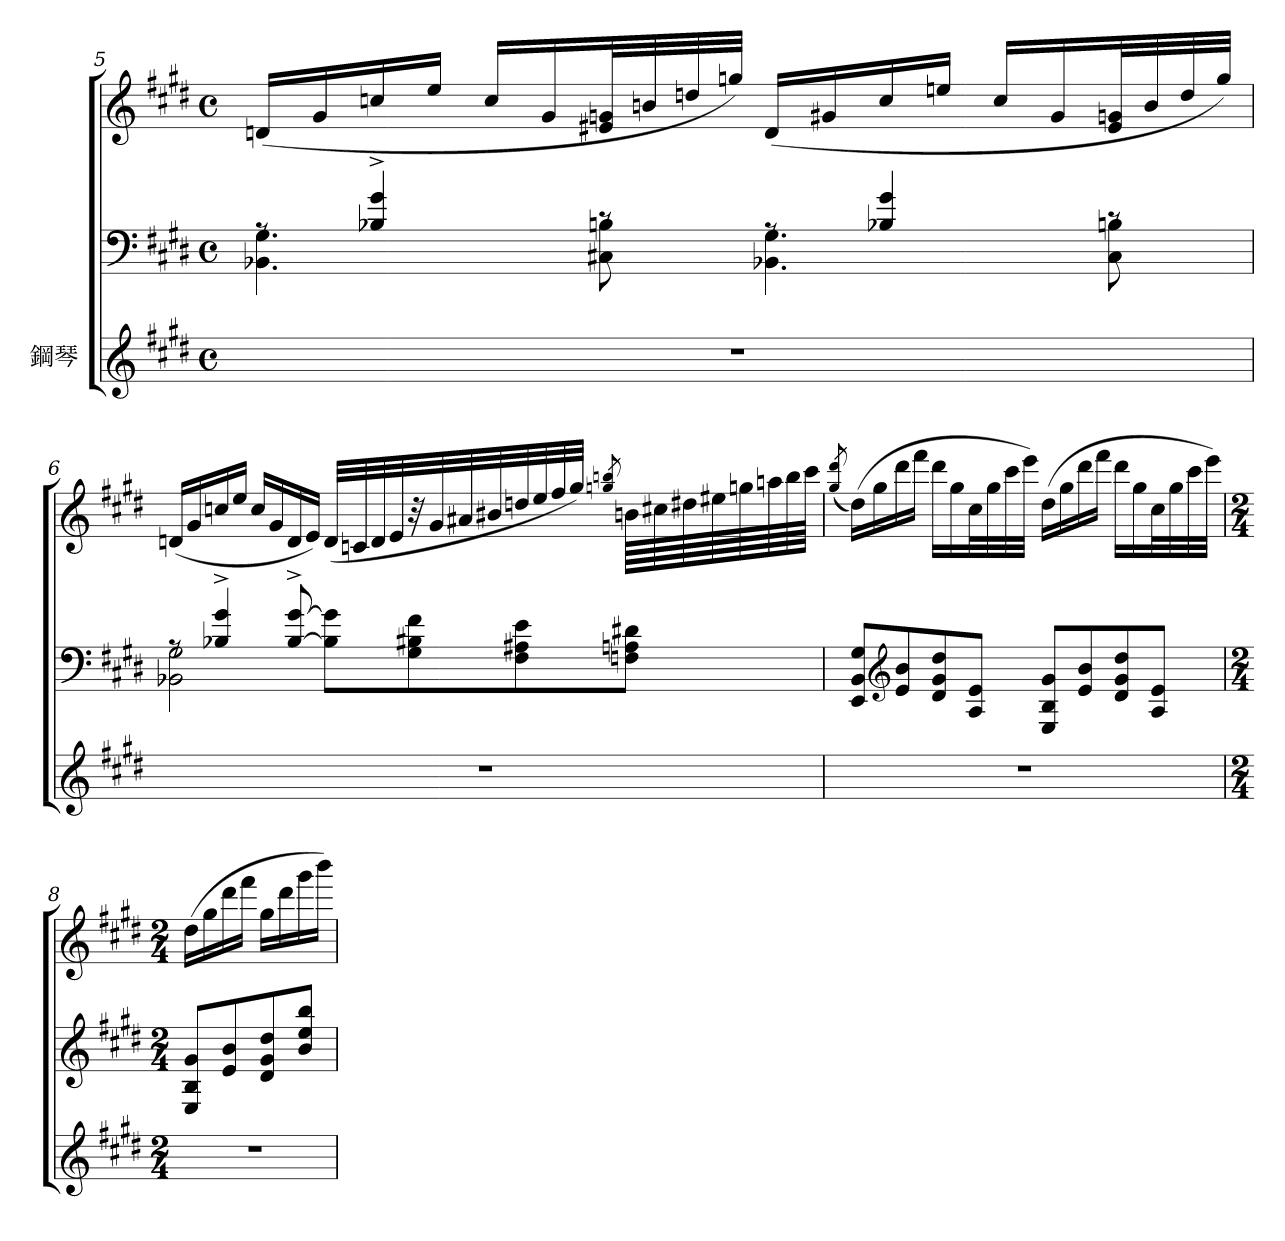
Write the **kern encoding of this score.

**kern	**kern	**kern	**dynam
*part1	*part1	*part1	*part1
*staff3	*staff2	*staff1	*staff1/2/3
*I"鋼琴	*	*	*
!!LO:LB:g=z
*clefG2	*clefF4	*clefG2	*
*k[f#c#g#d#]	*k[f#c#g#d#]	*k[f#c#g#d#]	*
*M4/4	*M4/4	*M4/4	*
*met(c)	*met(c)	*met(c)	*
=5	=5	=5	=5
*	*^	*	*
1r	8rA	4.BB-X\ 4.G#\	(<16dn/LL	.
.	.	.	16g#/	.
.	4B-X/^ 4g#/^	.	16ccn/	.
.	.	.	16ee/JJ	.
.	.	.	16cc/LL	.
.	.	.	16g#/	.
.	8rc	8C#X\ 8Bn\	32e#X/ 32gn/L	.
.	.	.	32bn/	.
.	.	.	32ddn/	.
.	.	.	32ggn/JJJ)	.
.	8rA	4.BB-X\ 4.G#\	(<16d/LL	.
.	.	.	16g#X/	.
.	4B-X/ 4g#/	.	16cc/	.
.	.	.	16een/JJ	.
.	.	.	16cc/LL	.
.	.	.	16g#/	.
.	8rc	8C#\ 8Bn\	32e#/ 32gn/L	.
.	.	.	32b/	.
.	.	.	32dd/	.
.	.	.	32gg/JJJ)	.
=6	=6	=6	=6	=6
1r	8rA	2BB-X\ 2G#\	(<16dn/LL	.
.	.	.	16g#/	.
.	4B-X/^ 4g#/^	.	16ccn/	.
.	.	.	16ee/JJ	.
.	.	.	16cc/LL	.
.	.	.	16g#/	.
.	[8B-/^ [8g#/^	.	16d/	.
.	.	.	16e/JJ)	.
.	8B-\] 8g#\]L	2ryy	(<32d/LLL	.
.	.	.	32cn/	.
.	.	.	32d/	.
.	.	.	32e/	.
.	8G#\ 8B#X\ 8f#\	.	32r	.
.	.	.	32g#/	.
.	.	.	32a#X/	.
.	.	.	32b#X/	.
*	*	*	*MM64	*
.	8F#\ 8A#X\ 8e\	.	32ddn/	.
.	.	.	32ee/	.
*	*	*	*MM56	*
.	.	.	32ff#/	.
.	.	.	32gg#/JJJ)	.
*	*	*	*MM48	*
.	.	.	8qggn/ 8qbbn/	.
.	8Fn\ 8An\ 8d#X\J	.	64bn\LLLL	.
.	.	.	64cc#X\	.
.	.	.	64dd#X\	.
.	.	.	64ee#X\	.
*	*	*	*MM40	*
.	.	.	64gg\	.
.	.	.	64aan\	.
.	.	.	64bb\	.
.	.	.	64ccc#\JJJJ	.
*	*v	*v	*	*
!!LO:LB:g=z
=7	=7	=7	=7
*	*	*MM72	*
.	.	(<8qgg#/ 8qddd#/	.
!	!	!	!LO:DY:b
1r	8EE/ 8BB/ 8G#/L	(>16dd#\LL)	other-dynamics
.	.	16gg#\	.
*	*clefG2	*	*
.	8e/ 8b/	16ddd#\	.
.	.	16fff#\JJ	.
.	8d#/ 8g#/ 8dd#/	16ddd#\LL	.
.	.	16gg#\	.
.	8A/ 8e/J	32cc#\L	.
.	.	32gg#\	.
.	.	32ccc#\	.
.	.	32eee\JJJ)	.
.	8E/ 8B/ 8g#/L	(>16dd#\LL	.
.	.	16gg#\	.
.	8e/ 8b/	16ddd#\	.
.	.	16fff#\JJ	.
.	8d#/ 8g#/ 8dd#/	16ddd#\LL	.
.	.	16gg#\	.
.	8A/ 8e/J	32cc#\L	.
.	.	32gg#\	.
.	.	32ccc#\	.
.	.	32eee\JJJ)	.
=8	=8	=8	=8
*M2/4	*M2/4	*M2/4	*
2r	8E/ 8B/ 8g#/L	(>16dd#\LL	.
.	.	16gg#\	.
.	8e/ 8b/	16ddd#\	.
.	.	16fff#\JJ	.
.	8d#/ 8g#/ 8dd#/	16gg#\LL	.
.	.	16ddd#\	.
.	8b/ 8ee/ 8bb/J	16ggg#\	.
.	.	16bbb\JJ)	.
=	=	=	=
*-	*-	*-	*-
